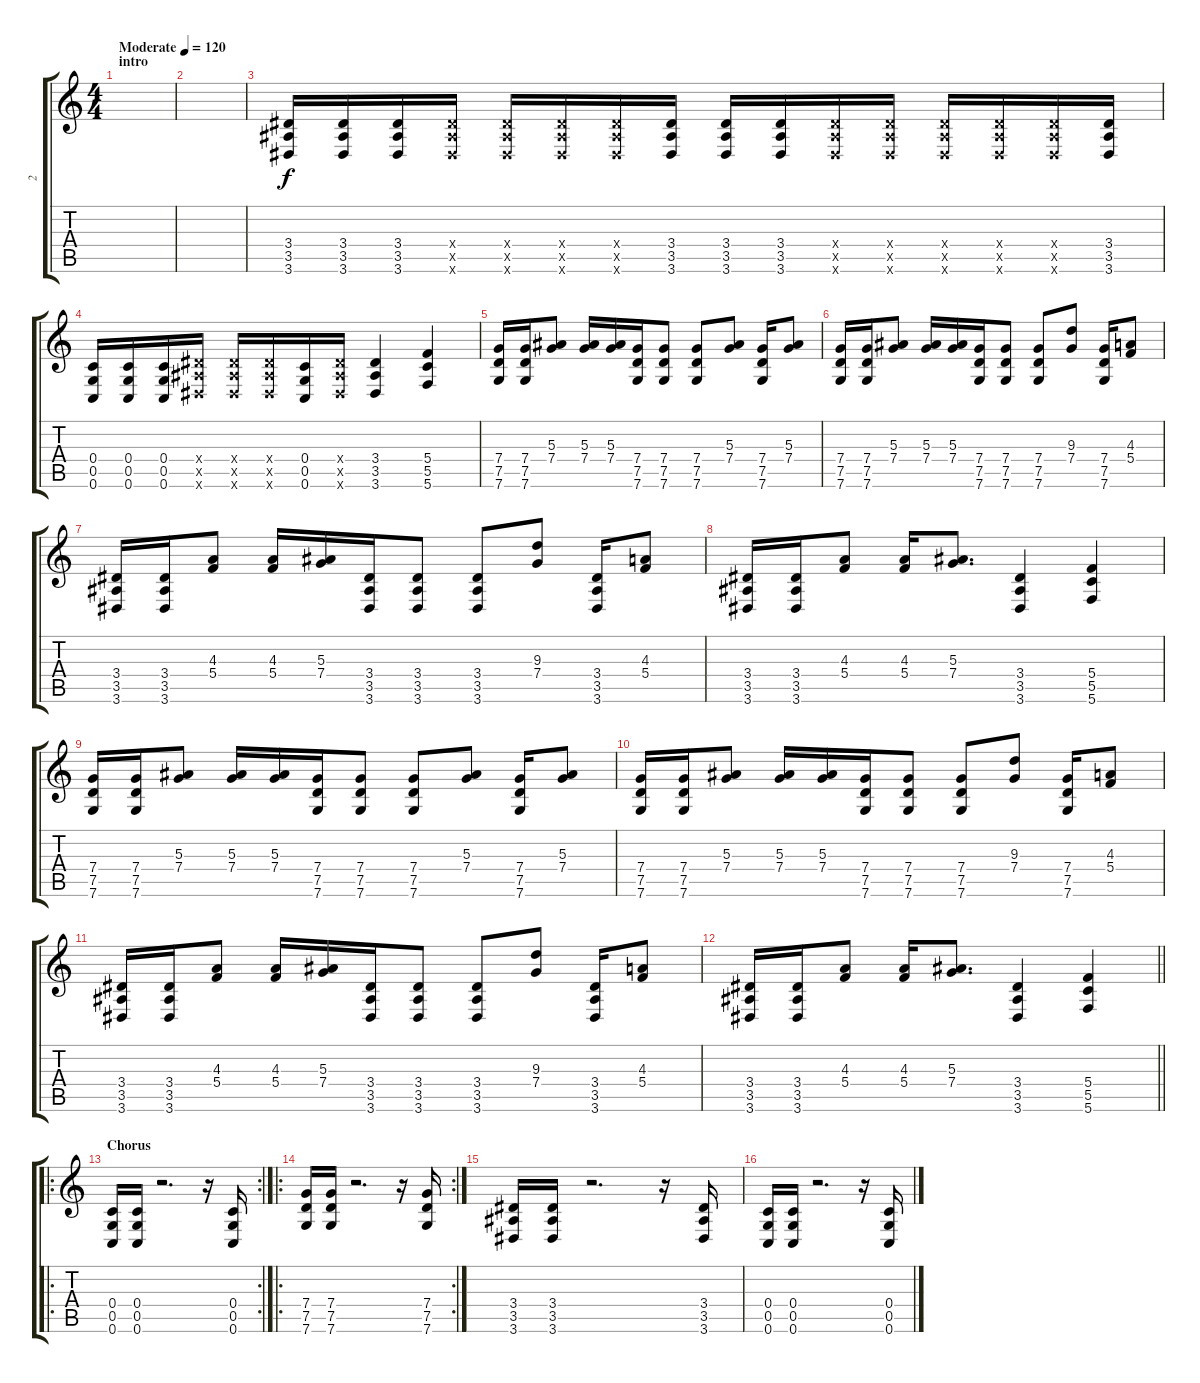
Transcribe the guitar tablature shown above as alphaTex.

\track ("2" "2") {instrument distortionguitar}
\staff {score tabs}
\tuning (D4 A3 F3 C3 G2 C2) {hide}
\ts (4 4)
\section ("" "intro")
\tempo (120 "Moderate")
\clef g2
\ks c
|
|
(3.4 3.5 3.6).16 (3.4 3.5 3.6).16 (3.4 3.5 3.6).16 (3.4{x} 3.5{x} 3.6{x}).16 (3.4{x} 3.5{x} 3.6{x}).16 (3.4{x} 3.5{x} 3.6{x}).16 (3.4{x} 3.5{x} 3.6{x}).16 (3.4 3.5 3.6).16 (3.4 3.5 3.6).16 (3.4 3.5 3.6).16 (3.4{x} 3.5{x} 3.6{x}).16 (3.4{x} 3.5{x} 3.6{x}).16 (3.4{x} 3.5{x} 3.6{x}).16 (3.4{x} 3.5{x} 3.6{x}).16 (3.4{x} 3.5{x} 3.6{x}).16 (3.4 3.5 3.6).16 |
(0.4 0.5 0.6).16 (0.4 0.5 0.6).16 (0.4 0.5 0.6).16 (3.4{x} 3.5{x} 3.6{x}).16 (3.4{x} 3.5{x} 3.6{x}).16 (3.4{x} 3.5{x} 3.6{x}).16 (0.4 0.5 0.6).16 (3.4{x} 3.5{x} 3.6{x}).16 (3.4 3.5 3.6).4 (5.4 5.5 5.6).4 |
(7.4 7.5 7.6).16 (7.4 7.5 7.6).16 (5.3 7.4).8 (5.3 7.4).16 (5.3 7.4).16 (7.4 7.5 7.6).16 (7.4 7.5 7.6).8 (7.4 7.5 7.6).8 (5.3 7.4).8 (7.4 7.5 7.6).16 (5.3 7.4).8 |
(7.4 7.5 7.6).16 (7.4 7.5 7.6).16 (5.3 7.4).8 (5.3 7.4).16 (5.3 7.4).16 (7.4 7.5 7.6).16 (7.4 7.5 7.6).8 (7.4 7.5 7.6).8 (9.3 7.4).8 (7.4 7.5 7.6).16 (4.3 5.4).8 |
(3.4 3.5 3.6).16 (3.4 3.5 3.6).16 (4.3 5.4).8 (4.3 5.4).16 (5.3 7.4).16 (3.4 3.5 3.6).16 (3.4 3.5 3.6).8 (3.4 3.5 3.6).8 (9.3 7.4).8 (3.4 3.5 3.6).16 (4.3 5.4).8 |
(3.4 3.5 3.6).16 (3.4 3.5 3.6).16 (4.3 5.4).8 (4.3 5.4).16 (5.3 7.4).8{d} (3.4 3.5 3.6).4 (5.4 5.5 5.6).4 |
(7.4 7.5 7.6).16 (7.4 7.5 7.6).16 (5.3 7.4).8 (5.3 7.4).16 (5.3 7.4).16 (7.4 7.5 7.6).16 (7.4 7.5 7.6).8 (7.4 7.5 7.6).8 (5.3 7.4).8 (7.4 7.5 7.6).16 (5.3 7.4).8 |
(7.4 7.5 7.6).16 (7.4 7.5 7.6).16 (5.3 7.4).8 (5.3 7.4).16 (5.3 7.4).16 (7.4 7.5 7.6).16 (7.4 7.5 7.6).8 (7.4 7.5 7.6).8 (9.3 7.4).8 (7.4 7.5 7.6).16 (4.3 5.4).8 |
(3.4 3.5 3.6).16 (3.4 3.5 3.6).16 (4.3 5.4).8 (4.3 5.4).16 (5.3 7.4).16 (3.4 3.5 3.6).16 (3.4 3.5 3.6).8 (3.4 3.5 3.6).8 (9.3 7.4).8 (3.4 3.5 3.6).16 (4.3 5.4).8 |
\barLineRight lightlight
(3.4 3.5 3.6).16 (3.4 3.5 3.6).16 (4.3 5.4).8 (4.3 5.4).16 (5.3 7.4).8{d} (3.4 3.5 3.6).4 (5.4 5.5 5.6).4 |
\ro
\rc 2
\section ("" "Chorus")
(0.4 0.5 0.6).16 (0.4 0.5 0.6).16 r.2{d} r.16 (0.4 0.5 0.6).16 |
\ro
\rc 2
(7.4 7.5 7.6).16 (7.4 7.5 7.6).16 r.2{d} r.16 (7.4 7.5 7.6).16 |
(3.4 3.5 3.6).16 (3.4 3.5 3.6).16 r.2{d} r.16 (3.4 3.5 3.6).16 |
(0.4 0.5 0.6).16 (0.4 0.5 0.6).16 r.2{d} r.16 (0.4 0.5 0.6).16
